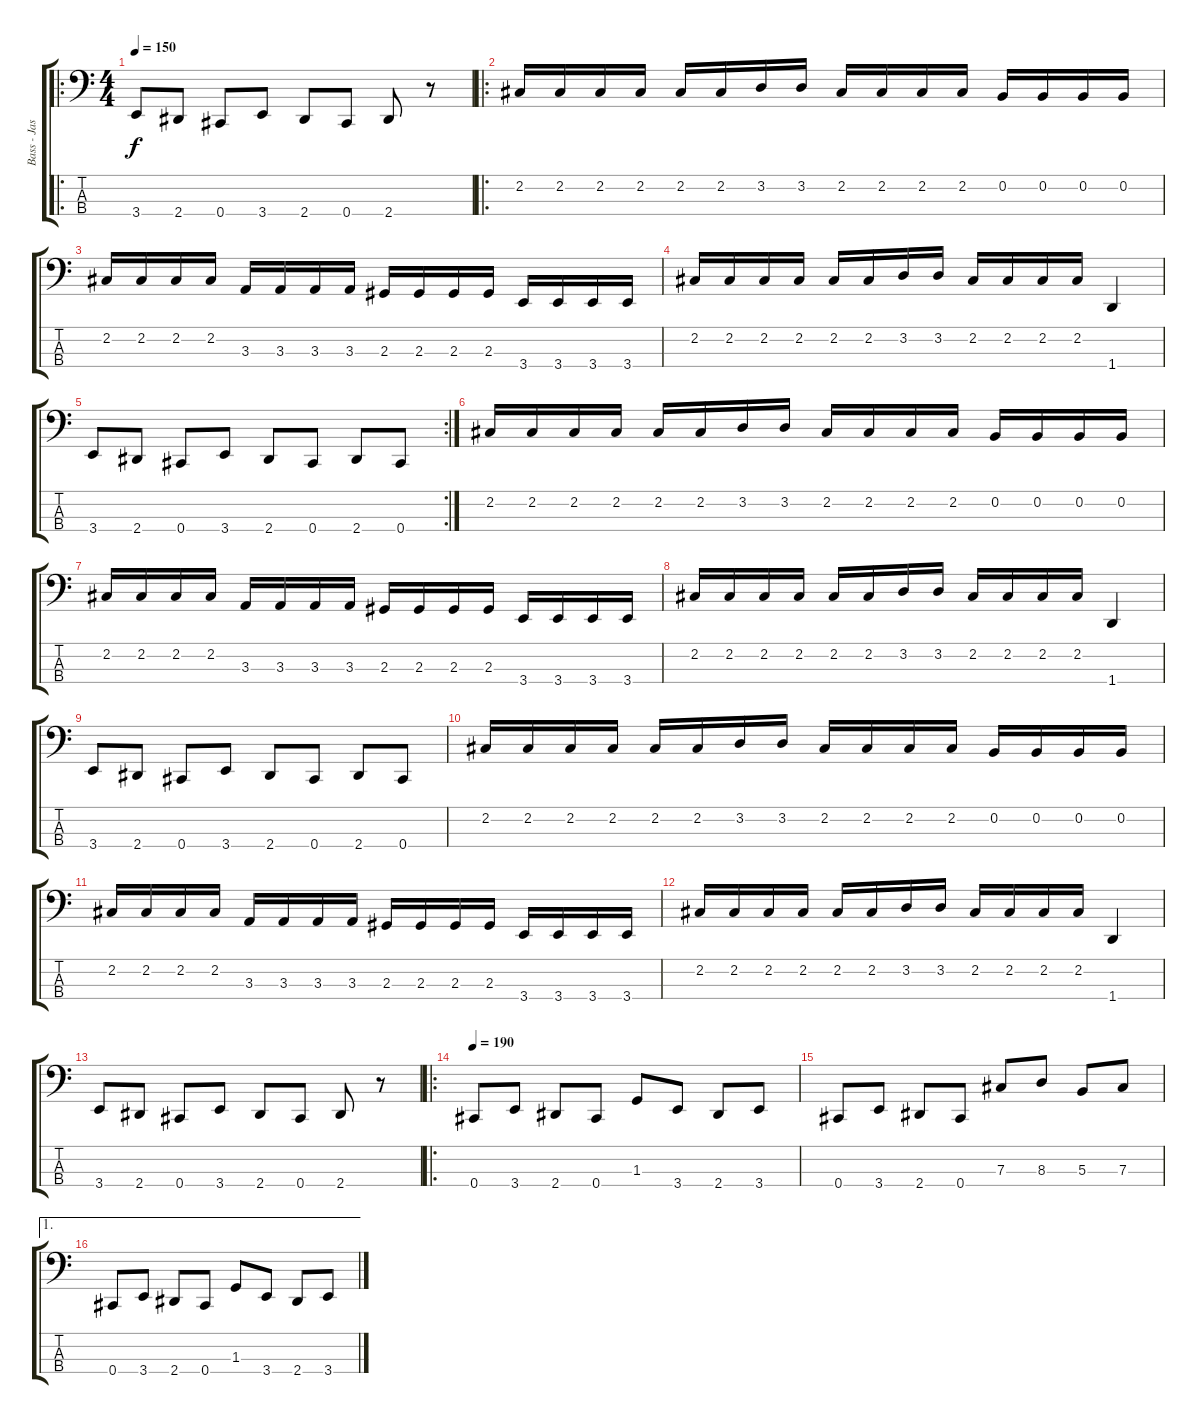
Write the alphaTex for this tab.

\track ("Bass - Jason" "Bass - Jas") {instrument electricbasspick}
\staff {score tabs}
\tuning (E2 B1 Gb1 Db1) {hide}
\ro
\ts (4 4)
\tempo 150
\tempo 200
\tempo 150
\clef f4
\ks c
3.4.8{dy f instrument electricbasspick} 2.4.8 0.4.8 3.4.8 2.4.8 0.4.8 2.4.8 r.8 |
\ro
2.2.16 2.2.16 2.2.16 2.2.16 2.2.16 2.2.16 3.2.16 3.2.16 2.2.16 2.2.16 2.2.16 2.2.16 0.2.16 0.2.16 0.2.16 0.2.16 |
2.2.16 2.2.16 2.2.16 2.2.16 3.3.16 3.3.16 3.3.16 3.3.16 2.3.16 2.3.16 2.3.16 2.3.16 3.4.16 3.4.16 3.4.16 3.4.16 |
2.2.16 2.2.16 2.2.16 2.2.16 2.2.16 2.2.16 3.2.16 3.2.16 2.2.16 2.2.16 2.2.16 2.2.16 1.4.4 |
\rc 2
3.4.8 2.4.8 0.4.8 3.4.8 2.4.8 0.4.8 2.4.8 0.4.8 |
2.2.16 2.2.16 2.2.16 2.2.16 2.2.16 2.2.16 3.2.16 3.2.16 2.2.16 2.2.16 2.2.16 2.2.16 0.2.16 0.2.16 0.2.16 0.2.16 |
2.2.16 2.2.16 2.2.16 2.2.16 3.3.16 3.3.16 3.3.16 3.3.16 2.3.16 2.3.16 2.3.16 2.3.16 3.4.16 3.4.16 3.4.16 3.4.16 |
2.2.16 2.2.16 2.2.16 2.2.16 2.2.16 2.2.16 3.2.16 3.2.16 2.2.16 2.2.16 2.2.16 2.2.16 1.4.4 |
3.4.8 2.4.8 0.4.8 3.4.8 2.4.8 0.4.8 2.4.8 0.4.8 |
2.2.16 2.2.16 2.2.16 2.2.16 2.2.16 2.2.16 3.2.16 3.2.16 2.2.16 2.2.16 2.2.16 2.2.16 0.2.16 0.2.16 0.2.16 0.2.16 |
2.2.16 2.2.16 2.2.16 2.2.16 3.3.16 3.3.16 3.3.16 3.3.16 2.3.16 2.3.16 2.3.16 2.3.16 3.4.16 3.4.16 3.4.16 3.4.16 |
2.2.16 2.2.16 2.2.16 2.2.16 2.2.16 2.2.16 3.2.16 3.2.16 2.2.16 2.2.16 2.2.16 2.2.16 1.4.4 |
3.4.8 2.4.8 0.4.8 3.4.8 2.4.8 0.4.8 2.4.8 r.8 |
\ro
\tempo 190
0.4.8 3.4.8 2.4.8 0.4.8 1.3.8 3.4.8 2.4.8 3.4.8 |
0.4.8 3.4.8 2.4.8 0.4.8 7.3.8 8.3.8 5.3.8 7.3.8 |
\ae 1
0.4.8 3.4.8 2.4.8 0.4.8 1.3.8 3.4.8 2.4.8 3.4.8
